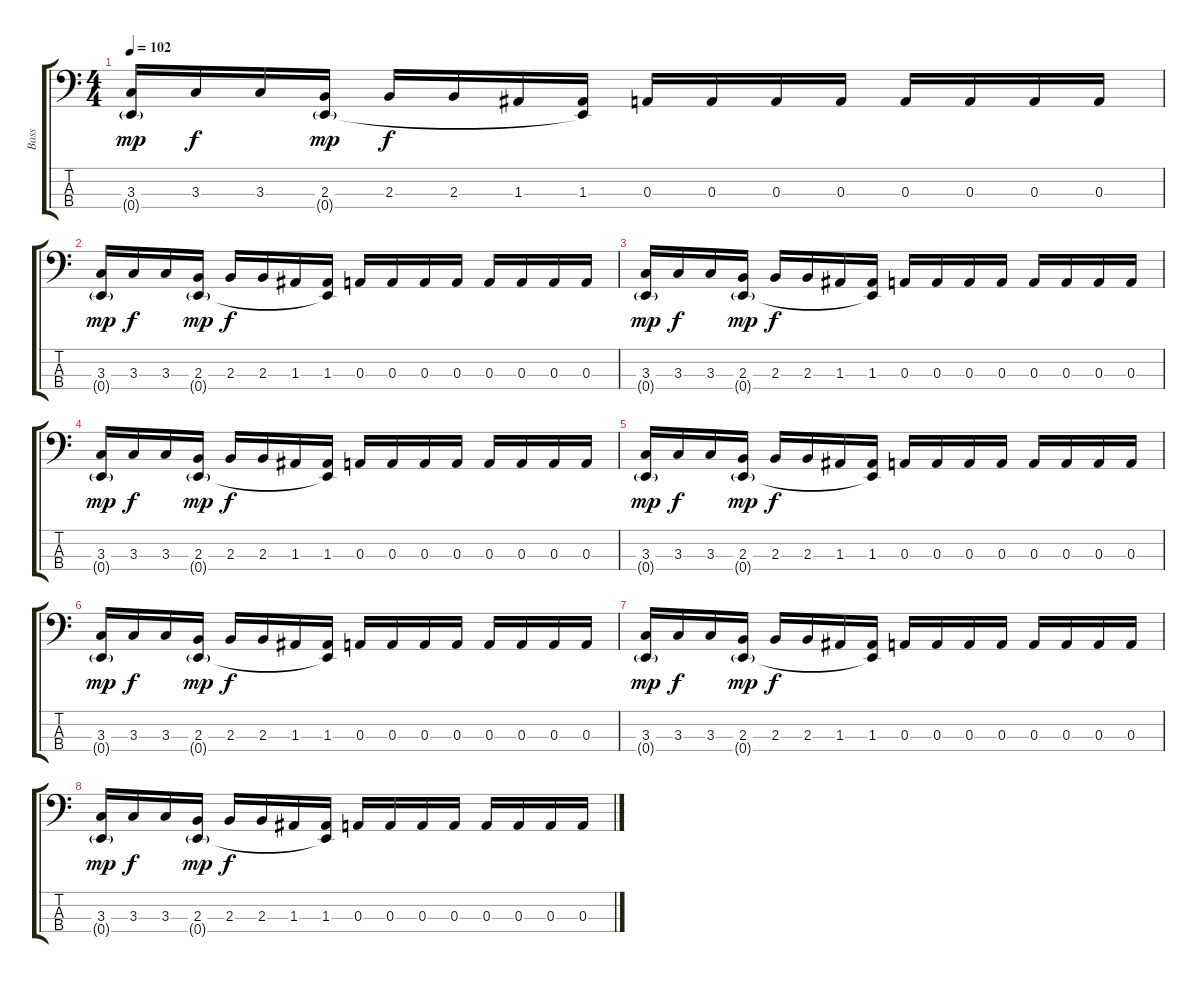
\track ("Bass" "Bass") {instrument electricbassfinger}
\staff {score tabs}
\tuning (G2 D2 A1 E1) {hide}
\ts (4 4)
\tempo 102
\clef f4
\ks c
(3.3 0.4{g}).16{dy mp instrument electricbassfinger} 3.3.16{dy f} 3.3.16 (2.3 0.4{g}).16{dy mp} 2.3.16{dy f} 2.3.16 1.3.16 (1.3 0.4{t}).16 0.3.16 0.3.16 0.3.16 0.3.16 0.3.16 0.3.16 0.3.16 0.3.16 |
(3.3 0.4{g}).16{dy mp} 3.3.16{dy f} 3.3.16 (2.3 0.4{g}).16{dy mp} 2.3.16{dy f} 2.3.16 1.3.16 (1.3 0.4{t}).16 0.3.16 0.3.16 0.3.16 0.3.16 0.3.16 0.3.16 0.3.16 0.3.16 |
(3.3 0.4{g}).16{dy mp} 3.3.16{dy f} 3.3.16 (2.3 0.4{g}).16{dy mp} 2.3.16{dy f} 2.3.16 1.3.16 (1.3 0.4{t}).16 0.3.16 0.3.16 0.3.16 0.3.16 0.3.16 0.3.16 0.3.16 0.3.16 |
(3.3 0.4{g}).16{dy mp} 3.3.16{dy f} 3.3.16 (2.3 0.4{g}).16{dy mp} 2.3.16{dy f} 2.3.16 1.3.16 (1.3 0.4{t}).16 0.3.16 0.3.16 0.3.16 0.3.16 0.3.16 0.3.16 0.3.16 0.3.16 |
(3.3 0.4{g}).16{dy mp} 3.3.16{dy f} 3.3.16 (2.3 0.4{g}).16{dy mp} 2.3.16{dy f} 2.3.16 1.3.16 (1.3 0.4{t}).16 0.3.16 0.3.16 0.3.16 0.3.16 0.3.16 0.3.16 0.3.16 0.3.16 |
(3.3 0.4{g}).16{dy mp} 3.3.16{dy f} 3.3.16 (2.3 0.4{g}).16{dy mp} 2.3.16{dy f} 2.3.16 1.3.16 (1.3 0.4{t}).16 0.3.16 0.3.16 0.3.16 0.3.16 0.3.16 0.3.16 0.3.16 0.3.16 |
(3.3 0.4{g}).16{dy mp} 3.3.16{dy f} 3.3.16 (2.3 0.4{g}).16{dy mp} 2.3.16{dy f} 2.3.16 1.3.16 (1.3 0.4{t}).16 0.3.16 0.3.16 0.3.16 0.3.16 0.3.16 0.3.16 0.3.16 0.3.16 |
(3.3 0.4{g}).16{dy mp} 3.3.16{dy f} 3.3.16 (2.3 0.4{g}).16{dy mp} 2.3.16{dy f} 2.3.16 1.3.16 (1.3 0.4{t}).16 0.3.16 0.3.16 0.3.16 0.3.16 0.3.16 0.3.16 0.3.16 0.3.16
